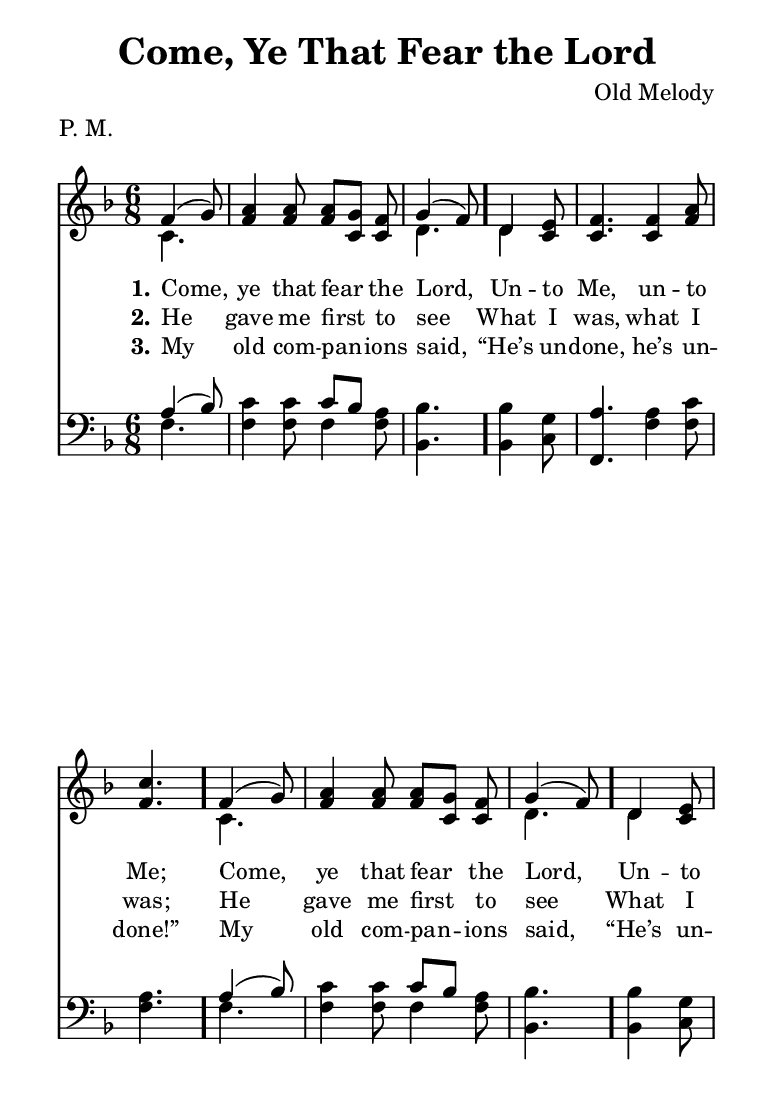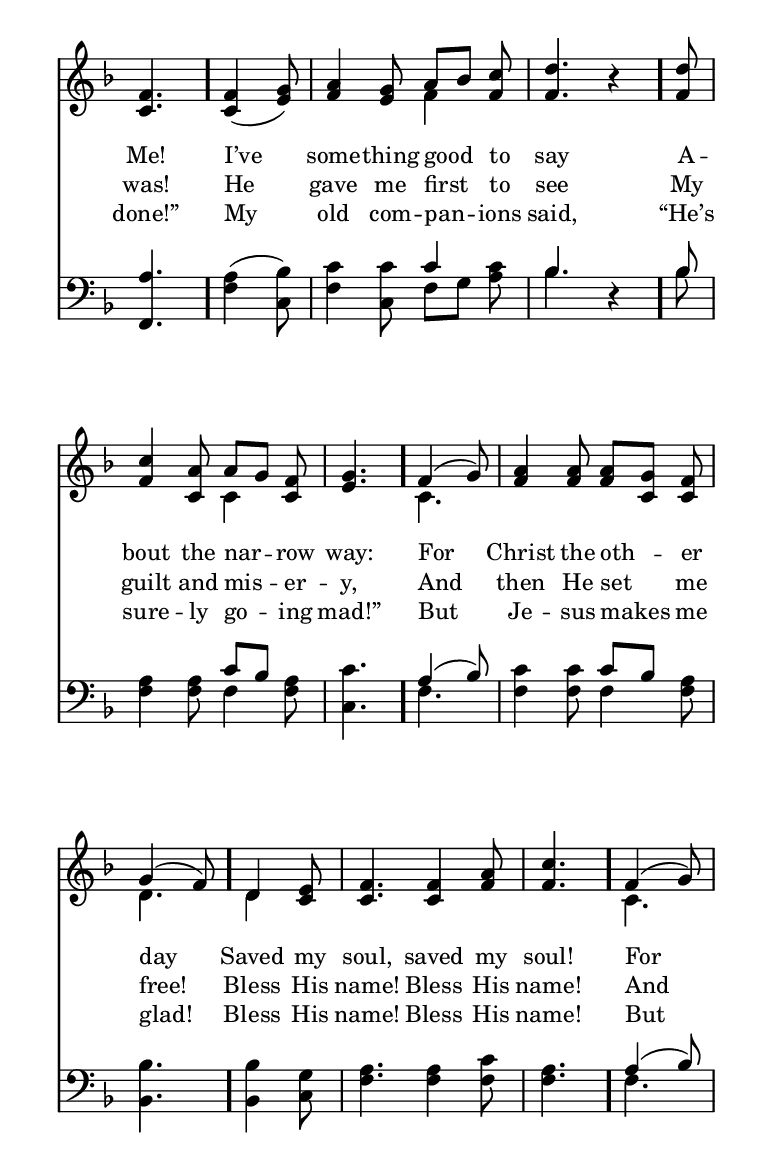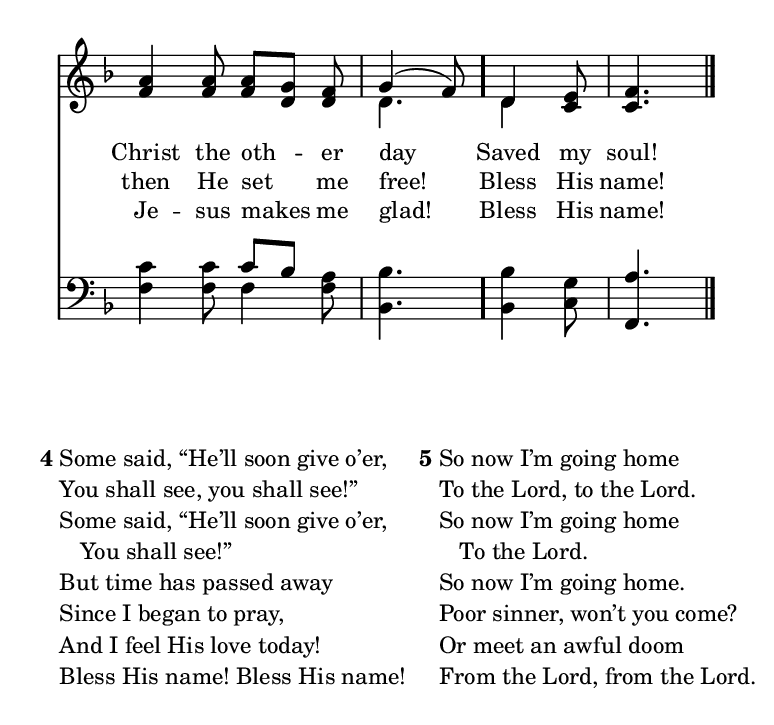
\include "common/global.ily"
\paper {
  \include "common/paper.ily"
}

\header{
  %gospel
  hymnnumber = "78"
  title = "Come, Ye That Fear the Lord"
  tunename = "Lorneville"
  meter = "P. M."
  poet = ""
  composer = "Old Melody"
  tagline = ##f
}

% for fermata in MIDI
ta = { \tempo 4=100 }
tb = { \tempo 4=50  }

patternAA = { c4( c8) | c4 c8 c8[ c8] c8 | c4( c8) }
patternAB = { c4.     | c4 c8 c8[ c8] c8 | c4.     }
patternAC = { c4( c8) | c4 c8 c8[ c8] c8 | c4.     }
patternAD = { c4.     | c4 c8 c4      c8 | c4.     }

patternBA = { c4 c8 c4. }

patternCA = { \patternBA }

patternDA = { c4( c8) | c4 c8 c8[ c8] c8 | c4. c4 }
patternDB = { c4( c8) | c4 c8 c4      c8 | c4. c4 }

patternEA = { c8 | c4 c8 c8[ c8] c8 | c4. }
patternEB = { c8 | c4 c8 c4      c8 | c4. }

global = {
  \include "common/overrides.ily"
  \override Staff.TimeSignature.style = #'numbered
  \time 6/8
  \override Score.MetronomeMark.transparent = ##t % hide all fermata changes too
  \ta
  \key f \major
  \partial 4.
  \autoBeamOff
}

notesSoprano = {
\global
\relative c' {

  \changePitch \patternAA { f g | a a a g f | g f }
  \changePitch \patternBA { d e | f f a | c }
  \changePitch \patternAA { f, g a a a g f | g f }
  \changePitch \patternCA { d e f }

  \changePitch \patternDA { f g | a g a bes c | d r }
  \changePitch \patternEA { d | c a a g f | g }
  \changePitch \patternAA { f g | a a a g f | g f }
  \changePitch \patternCA { d e f }
  \changePitch \patternCA { f a | c }

  \changePitch \patternAA { f, g | a a a g f | g f }
  \changePitch \patternCA { d e | f }

  \bar "|."

}
}

notesAlto = {
\global
\relative e' {

  \changePitch \patternAB { c | f f f c c | d }
  \changePitch \patternBA { d c | c c f | f }
  \changePitch \patternAB { c | f f f c c | d }
  \changePitch \patternCA { d c | c }

  \changePitch \patternDB { c e | f e f f | f r }
  \changePitch \patternEB { f | f c c c | e }
  \changePitch \patternAB { c | f f f c c | d }
  \changePitch \patternCA { d c c }
  \changePitch \patternCA { c f | f }

  \changePitch \patternAB { c | f f f d d | d }
  \changePitch \patternCA { d c | c }

}
}

notesTenor = {
\global
\relative a {

  \changePitch \patternAC { a bes | c c c bes a | bes }
  \changePitch \patternBA { bes g | a a c | a }
  \changePitch \patternAC { a bes | c c c bes a | bes }
  \changePitch \patternCA { bes g | a }

  \changePitch \patternDB { a bes | c c c c | bes r }
  \changePitch \patternEA { bes | a a c bes a | c }
  \changePitch \patternAC { a bes | c c c bes a | bes }
  \changePitch \patternCA { bes g | a}
  \changePitch \patternCA { a c | a }

  \changePitch \patternAC { a bes | c c c bes a | bes }
  \changePitch \patternCA { bes g | a }

}
}

notesBass = {
\global
\relative f {

  \changePitch \patternAD { f | f f f f | bes, }
  \changePitch \patternBA { bes c | f, f' f | f }
  \changePitch \patternAD { f | f f f f | bes, }
  \changePitch \patternCA { bes c | f, }

  \changePitch \patternDA { f' c | f c f g a | bes r }
  \changePitch \patternEB { bes | f f f f | c }
  \changePitch \patternAD { f | f f f f | bes, }
  \changePitch \patternCA { bes c | f }
  \changePitch \patternCA { f f | f }

  \changePitch \patternAD { f | f f f f | bes, }
  \changePitch \patternCA { bes c | f, }

}
}

wordsA = \lyricmode {
\set stanza = "1."

Come, ye that fear the Lord, \bar "."
Un -- to Me, un -- to Me; \bar "."
Come, ye that fear the Lord, \bar "."
Un -- to Me! \bar "."
I’ve some -- thing good to say \bar "."
A -- bout the nar -- row way: \bar "."
For Christ the oth -- er day \bar "."
Saved my soul, saved my soul! \bar "."
%{HIDE>%} For Christ the oth -- er day \bar "." %{<HIDE%}
%{HIDE>%} Saved my soul! \bar "." %{<HIDE%}

}

wordsB = \lyricmode {
\set stanza = "2."

He gave me first to see
What I was, what I was;
He gave me first to see
What I was!
He gave me first to see
My guilt and mis -- er -- y,
And then He set me free!
Bless His name! Bless His name!
%{HIDE>%} And then He set me free! %{<HIDE%}
%{HIDE>%} Bless His name! %{<HIDE%}

}

wordsC = \lyricmode {
\set stanza = "3."

My old com -- pan -- ions said,
“He’s un -- done, he’s un -- done!”
My old com -- pan -- ions said,
“He’s un -- done!”
My old com -- pan -- ions said,
“He’s sure -- ly go -- ing mad!”
But Je -- sus makes me glad!
Bless His name! Bless His name!
%{HIDE>%} But Je -- sus makes me glad! %{<HIDE%}
%{HIDE>%} Bless His name! %{<HIDE%}

}

wordsD = \markuplist {

\line { Some said, “He’ll soon give o’er, }
\line { You shall see, you shall see!” }
\line { Some said, “He’ll soon give o’er, }
\line { { \hspace #2 } You shall see!” }
\line { But time has passed away }
\line { Since I began to pray, }
\line { And I feel His love today! }
\line { Bless His name! Bless His name! }

}

wordsE = \markuplist {

\line { So now I’m going home }
\line { To the Lord, to the Lord. }
\line { So now I’m going home }
\line { { \hspace #2 } To the Lord. }
\line { So now I’m going home. }
\line { Poor sinner, won’t you come? }
\line { Or meet an awful doom }
\line { From the Lord, from the Lord. }

}

\score {
  \context ChoirStaff <<
    \context Staff = upper <<
      \set Staff.autoBeaming = ##f
      \set ChoirStaff.systemStartDelimiter = #'SystemStartBar
      \set ChoirStaff.printPartCombineTexts = ##f
      \partcombine #'(2 . 9) \notesSoprano \notesAlto
      \context NullVoice = sopranos { \voiceOne << \notesSoprano >> }
      \context Lyrics = one   \lyricsto sopranos \wordsA
      \context Lyrics = two   \lyricsto sopranos \wordsB
      \context Lyrics = three \lyricsto sopranos \wordsC
    >>
    \context Staff = men <<
      \set Staff.autoBeaming = ##f
      \clef bass
      \set ChoirStaff.printPartCombineTexts = ##f
      \partcombine #'(2 . 9) \notesTenor \notesBass
    >>
  >>
  \layout {
    \include "common/layout.ily"
  }
  \midi{
    \include "common/midi.ily"
  }
}

\noPageBreak

\markup { \fill-line { %\column {
  \hspace #0.1
  \line{ \bold 4 \column { \wordsD } } %\combine \null \vspace #0.4
  \hspace #0.1
  \line{ \bold 5 \column { \wordsE } } %\combine \null \vspace #0.4
  \hspace #0.1
} } %}

\version "2.19.49"  % necessary for upgrading to future LilyPond versions.

% vi:set et ts=2 sw=2 ai nocindent syntax=lilypond:
